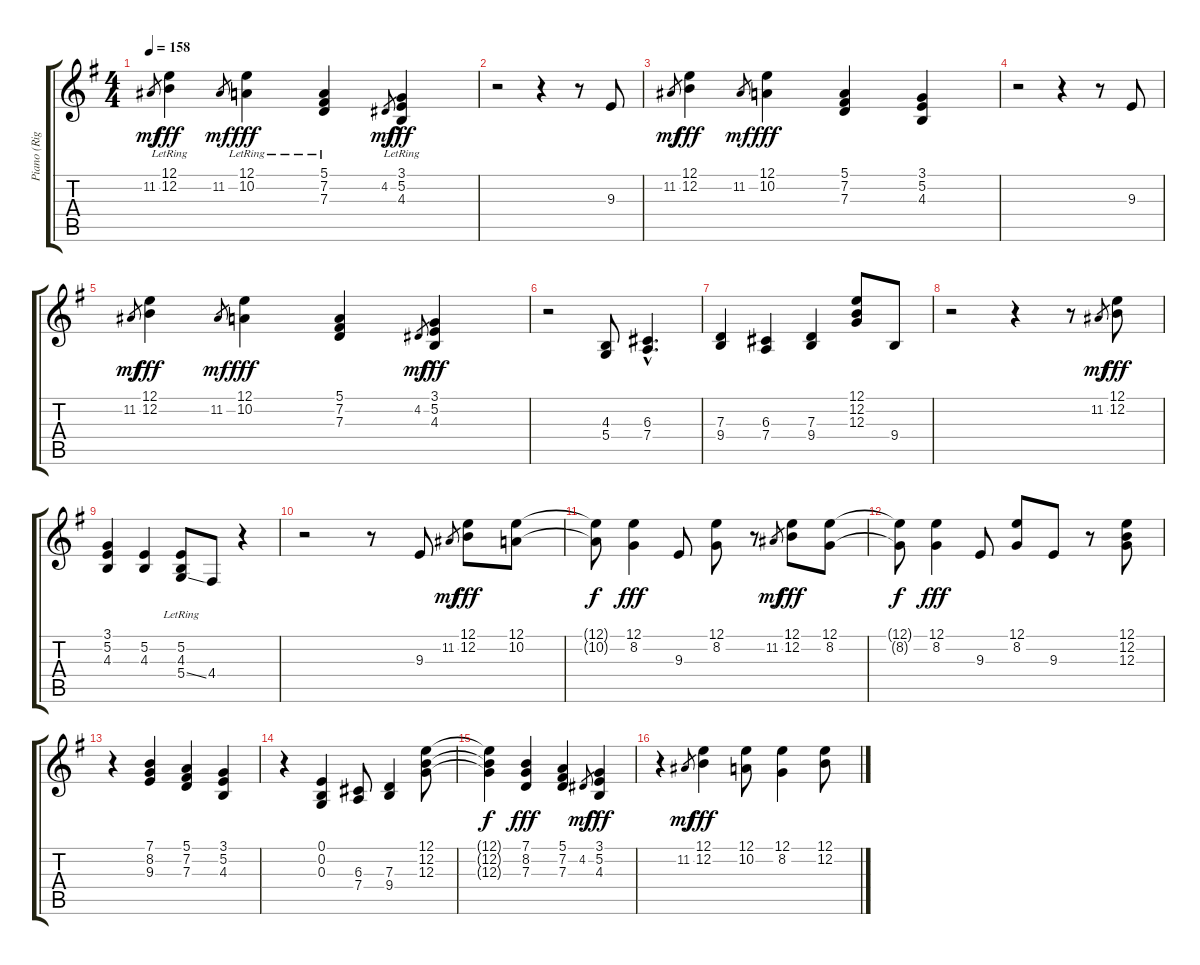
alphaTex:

\track ("Piano (RightHand)" "Piano (Rig") {instrument brightacousticpiano}
\staff {score tabs}
\tuning (E4 B3 G3 D3 A2 E2) {hide}
\ts (4 4)
\tempo 158
\clef g2
\ks g
11.2.8{gr dy mf} (12.1{lr} 12.2{lr}).4{dy fff} 11.2.8{gr dy mf} (12.1{lr} 10.2{lr}).4{dy fff} (5.1{lr} 7.2{lr} 7.3{lr}).4 4.2.8{gr dy mf} (3.1{lr} 5.2{lr} 4.3{lr}).4{dy fff} |
r.2 r.4 r.8 9.3.8 |
11.2.8{gr dy mf} (12.1 12.2).4{dy fff} 11.2.8{gr dy mf} (12.1 10.2).4{dy fff} (5.1 7.2 7.3).4 (3.1 5.2 4.3).4 |
r.2 r.4 r.8 9.3.8 |
11.2.8{gr dy mf} (12.1 12.2).4{dy fff} 11.2.8{gr dy mf} (12.1 10.2).4{dy fff} (5.1 7.2 7.3).4 4.2.8{gr dy mf} (3.1 5.2 4.3).4{dy fff} |
r.2 (4.3 5.4).8 (6.3{hac} 7.4{hac}).4{d} |
(7.3 9.4).4 (6.3 7.4).4 (7.3 9.4).4 (12.1 12.2 12.3).8 9.4.8 |
r.2 r.4 r.8 11.2.8{gr dy mf} (12.1 12.2).8{dy fff} |
(3.1 5.2 4.3).4 (5.2 4.3).4 (5.2{lr} 4.3{lr} 5.4{ss}).8 4.4.8 r.4 |
r.2 r.8 9.3.8 11.2.8{gr dy mf} (12.1 12.2).8{dy fff} (12.1 10.2).8 |
(12.1{t} 10.2{t}).8{dy f} (12.1 8.2).4{dy fff} 9.3.8 (12.1 8.2).8 r.8 11.2.8{gr dy mf} (12.1 12.2).8{dy fff} (12.1 8.2).8 |
(12.1{t} 8.2{t}).8{dy f} (12.1 8.2).4{dy fff} 9.3.8 (12.1 8.2).8 9.3.8 r.8 (12.1 12.2 12.3).8 |
r.4 (7.1 8.2 9.3).4 (5.1 7.2 7.3).4 (3.1 5.2 4.3).4 |
r.4 (0.1 0.2 0.3).4 (6.3 7.4).8 (7.3 9.4).4 (12.1 12.2 12.3).8 |
(12.1{t} 12.2{t} 12.3{t}).4{dy f} (7.1 8.2 7.3).4{dy fff} (5.1 7.2 7.3).4 4.2.8{gr dy mf} (3.1 5.2 4.3).4{dy fff} |
r.4 11.2.8{gr dy mf} (12.1 12.2).4{dy fff} (12.1 10.2).8 (12.1 8.2).4 (12.1 12.2).8
